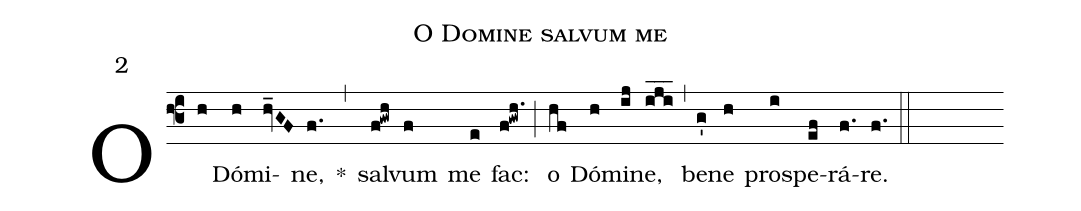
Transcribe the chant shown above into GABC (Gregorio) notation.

name:O Domine salvum me;
mode:2;
annotation:2;
office-part:Antiphonae;
%%
(f3) O(h) Dó(h)mi(hv_GF)ne,(f.) *(,) sal(f!gwh)vum(f) me(e) fac:(f!gwh.) (;) o(hf) Dó(h)mi(ij)ne,(iji___) (,) be(g')ne(h) pro(i)spe(ef)rá(f.)re.(f.) (::)
